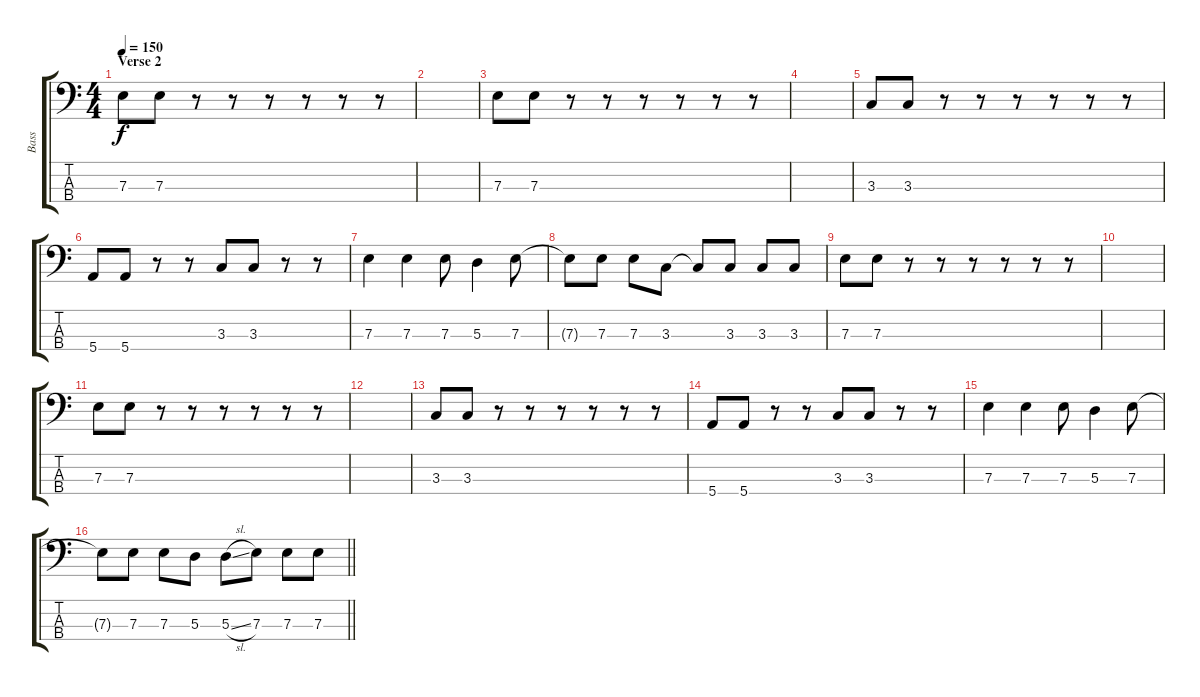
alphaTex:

\track ("Bass" "Bass") {instrument electricbassfinger}
\staff {score tabs}
\tuning (G2 D2 A1 E1) {hide}
\ts (4 4)
\section ("" "Verse 2")
\tempo 150
\clef f4
\ks c
7.3.8{dy f} 7.3.8 r.8 r.8 r.8 r.8 r.8 r.8 |
|
7.3.8 7.3.8 r.8 r.8 r.8 r.8 r.8 r.8 |
|
3.3.8 3.3.8 r.8 r.8 r.8 r.8 r.8 r.8 |
5.4.8 5.4.8 r.8 r.8 3.3.8 3.3.8 r.8 r.8 |
7.3.4 7.3.4 7.3.8 5.3.4 7.3.8 |
7.3{t}.8 7.3.8 7.3.8 3.3.8 3.3{t}.8 3.3.8 3.3.8 3.3.8 |
7.3.8 7.3.8 r.8 r.8 r.8 r.8 r.8 r.8 |
|
7.3.8 7.3.8 r.8 r.8 r.8 r.8 r.8 r.8 |
|
3.3.8 3.3.8 r.8 r.8 r.8 r.8 r.8 r.8 |
5.4.8 5.4.8 r.8 r.8 3.3.8 3.3.8 r.8 r.8 |
7.3.4 7.3.4 7.3.8 5.3.4 7.3.8 |
\barLineRight lightlight
7.3{t}.8 7.3.8 7.3.8 5.3.8 5.3{sl}.8 7.3.8 7.3.8 7.3.8
